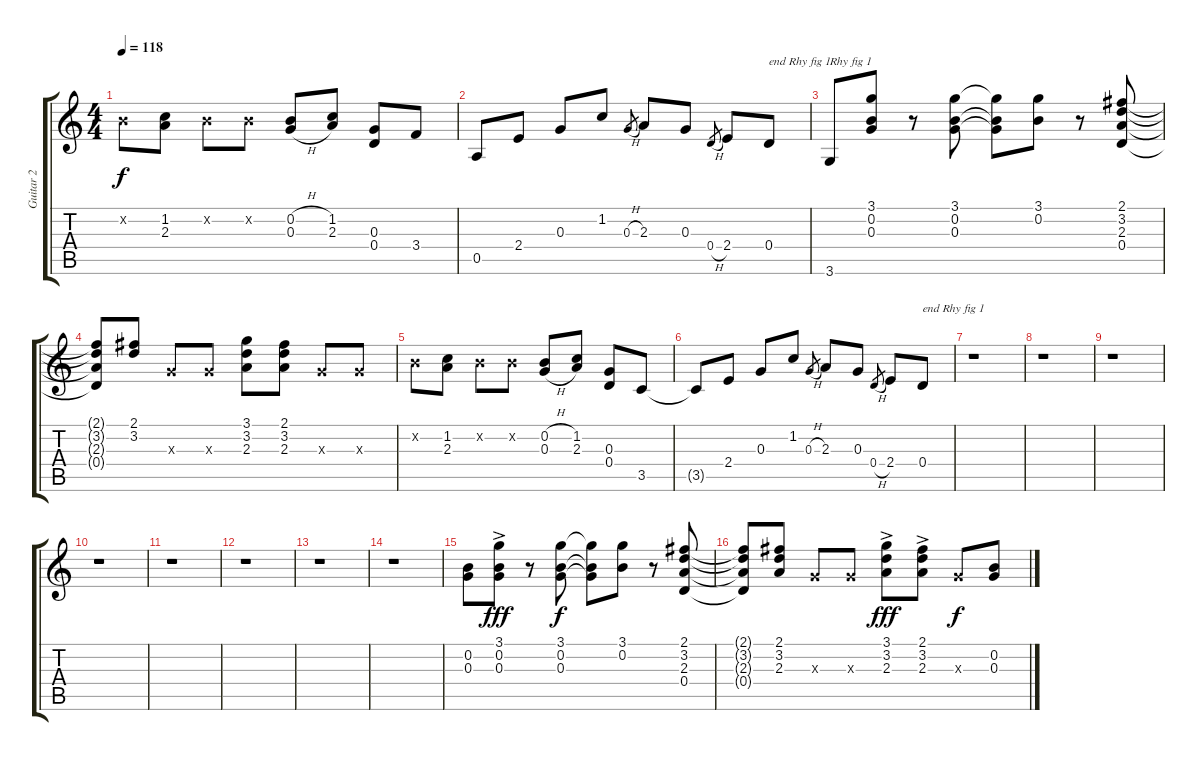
\track ("Guitar 2" "Guitar 2") {instrument electricguitarclean}
\staff {score tabs}
\tuning (E4 B3 G3 D3 A2 E2) {hide}
\ts (4 4)
\tempo 118
\clef g2
\ks c
0.2{x}.8{dy f} (1.2 2.3).8 0.2{x}.8 0.2{x}.8 (0.2{h} 0.3{h}).8 (1.2 2.3).8 (0.3 0.4).8 3.4.8 |
0.5.8 2.4.8 0.3.8 1.2.8 0.3{h}.8{gr} 2.3.8 0.3.8 0.4{h}.8{gr} 2.4.8 0.4.8{txt "end Rhy fig 1"} |
3.6.8{txt "Rhy fig 1"} (3.1 0.2 0.3).8 r.8 (3.1 0.2 0.3).8 (3.1{t} 0.2{t} 0.3{t}).8 (3.1 0.2).8 r.8 (2.1 3.2 2.3 0.4).8 |
(2.1{t} 3.2{t} 2.3{t} 0.4{t}).8 (2.1 3.2).8 0.3{x}.8 0.3{x}.8 (3.1 3.2 2.3).8 (2.1 3.2 2.3).8 0.3{x}.8 0.3{x}.8 |
0.2{x}.8 (1.2 2.3).8 0.2{x}.8 0.2{x}.8 (0.2{h} 0.3{h}).8 (1.2 2.3).8 (0.3 0.4).8 3.5.8 |
3.5{t}.8 2.4.8 0.3.8 1.2.8 0.3{h}.8{gr} 2.3.8 0.3.8 0.4{h}.8{gr} 2.4.8 0.4.8{txt "end Rhy fig 1"} |
r.1 |
r.1 |
r.1 |
r.1 |
r.1 |
r.1 |
r.1 |
r.1 |
(0.2 0.3).8 (3.1{ac} 0.2{ac} 0.3{ac}).8{dy fff} r.8 (3.1 0.2 0.3).8{dy f} (3.1{t} 0.2{t} 0.3{t}).8 (3.1 0.2).8 r.8 (2.1 3.2 2.3 0.4).8 |
(2.1{t} 3.2{t} 2.3{t} 0.4{t}).8 (2.1 3.2 2.3).8 0.3{x}.8 0.3{x}.8 (3.1{ac} 3.2{ac} 2.3{ac}).8{dy fff} (2.1{ac} 3.2{ac} 2.3{ac}).8 0.3{x}.8{dy f} (0.2 0.3).8
